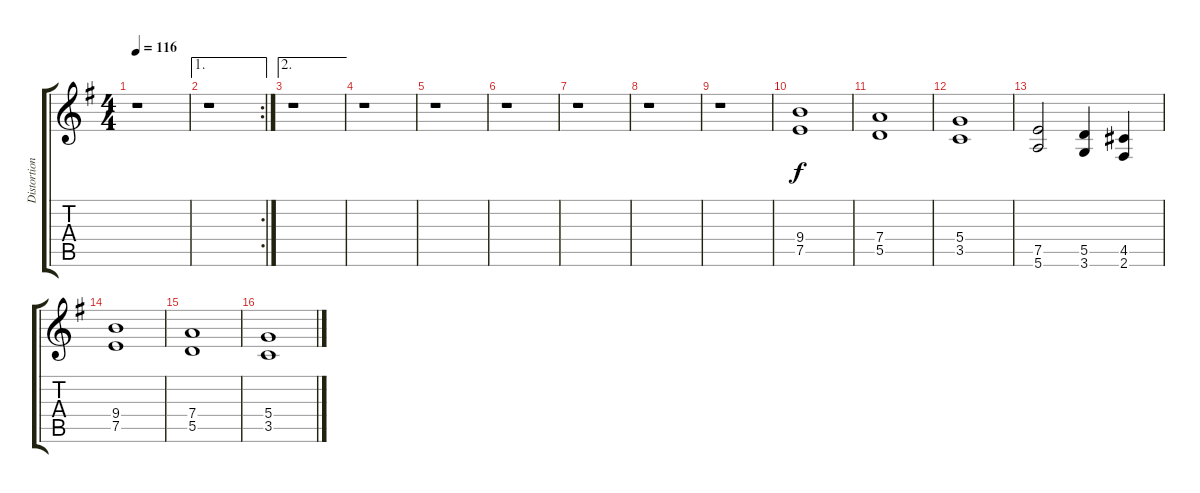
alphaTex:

\track ("Distortion Gtr" "Distortion") {instrument distortionguitar}
\staff {score tabs}
\tuning (E4 B3 G3 D3 A2 E2) {hide}
\ts (4 4)
\tempo 116
\clef g2
\ks g
r.1{dy f} |
\ae 1
\rc 2
r.1 |
\ae 2
r.1 |
r.1 |
r.1 |
r.1 |
r.1 |
r.1 |
r.1 |
(9.4 7.5).1 |
(7.4 5.5).1 |
(5.4 3.5).1 |
(7.5 5.6).2 (5.5 3.6).4 (4.5 2.6).4 |
(9.4 7.5).1 |
(7.4 5.5).1 |
(5.4 3.5).1
